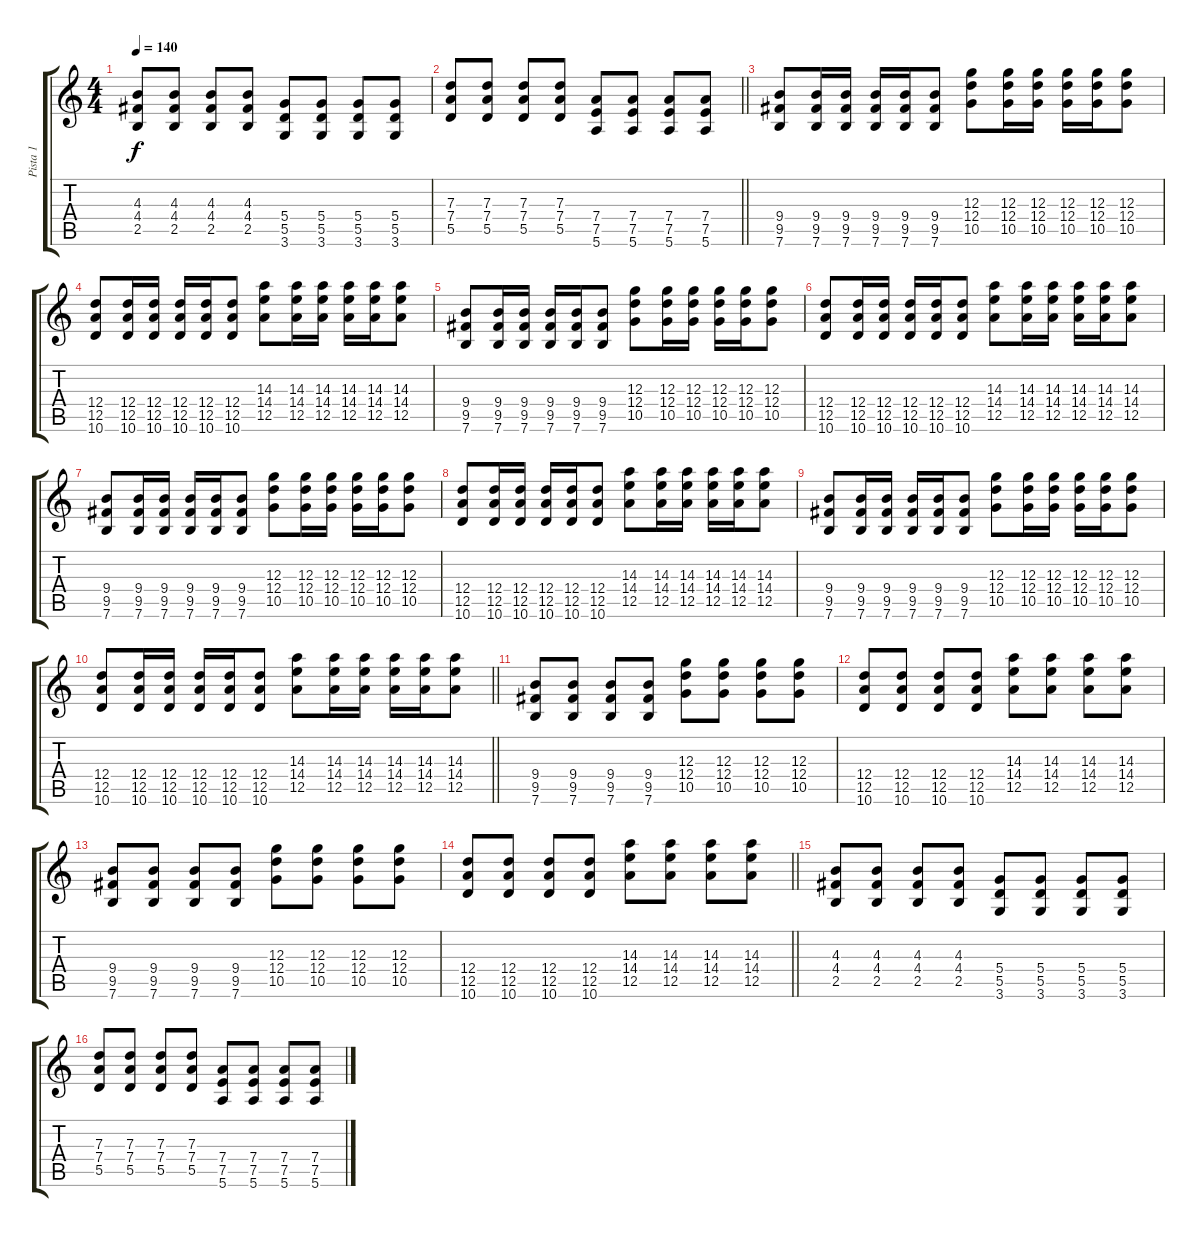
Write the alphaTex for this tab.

\track ("Pista 1" "Pista 1") {instrument overdrivenguitar}
\staff {score tabs}
\tuning (E4 B3 G3 D3 A2 E2) {hide}
\ts (4 4)
\tempo 140
\clef g2
\ks c
(4.3 4.4 2.5).8{dy f} (4.3 4.4 2.5).8 (4.3 4.4 2.5).8 (4.3 4.4 2.5).8 (5.4 5.5 3.6).8 (5.4 5.5 3.6).8 (5.4 5.5 3.6).8 (5.4 5.5 3.6).8 |
\barLineRight lightlight
(7.3 7.4 5.5).8 (7.3 7.4 5.5).8 (7.3 7.4 5.5).8 (7.3 7.4 5.5).8 (7.4 7.5 5.6).8 (7.4 7.5 5.6).8 (7.4 7.5 5.6).8 (7.4 7.5 5.6).8 |
(9.4 9.5 7.6).8{instrument distortionguitar} (9.4 9.5 7.6).16 (9.4 9.5 7.6).16 (9.4 9.5 7.6).16 (9.4 9.5 7.6).16 (9.4 9.5 7.6).8 (12.3 12.4 10.5).8 (12.3 12.4 10.5).16 (12.3 12.4 10.5).16 (12.3 12.4 10.5).16 (12.3 12.4 10.5).16 (12.3 12.4 10.5).8 |
(12.4 12.5 10.6).8 (12.4 12.5 10.6).16 (12.4 12.5 10.6).16 (12.4 12.5 10.6).16 (12.4 12.5 10.6).16 (12.4 12.5 10.6).8 (14.3 14.4 12.5).8 (14.3 14.4 12.5).16 (14.3 14.4 12.5).16 (14.3 14.4 12.5).16 (14.3 14.4 12.5).16 (14.3 14.4 12.5).8 |
(9.4 9.5 7.6).8 (9.4 9.5 7.6).16 (9.4 9.5 7.6).16 (9.4 9.5 7.6).16 (9.4 9.5 7.6).16 (9.4 9.5 7.6).8 (12.3 12.4 10.5).8 (12.3 12.4 10.5).16 (12.3 12.4 10.5).16 (12.3 12.4 10.5).16 (12.3 12.4 10.5).16 (12.3 12.4 10.5).8 |
(12.4 12.5 10.6).8 (12.4 12.5 10.6).16 (12.4 12.5 10.6).16 (12.4 12.5 10.6).16 (12.4 12.5 10.6).16 (12.4 12.5 10.6).8 (14.3 14.4 12.5).8 (14.3 14.4 12.5).16 (14.3 14.4 12.5).16 (14.3 14.4 12.5).16 (14.3 14.4 12.5).16 (14.3 14.4 12.5).8 |
(9.4 9.5 7.6).8 (9.4 9.5 7.6).16 (9.4 9.5 7.6).16 (9.4 9.5 7.6).16 (9.4 9.5 7.6).16 (9.4 9.5 7.6).8 (12.3 12.4 10.5).8 (12.3 12.4 10.5).16 (12.3 12.4 10.5).16 (12.3 12.4 10.5).16 (12.3 12.4 10.5).16 (12.3 12.4 10.5).8 |
(12.4 12.5 10.6).8 (12.4 12.5 10.6).16 (12.4 12.5 10.6).16 (12.4 12.5 10.6).16 (12.4 12.5 10.6).16 (12.4 12.5 10.6).8 (14.3 14.4 12.5).8 (14.3 14.4 12.5).16 (14.3 14.4 12.5).16 (14.3 14.4 12.5).16 (14.3 14.4 12.5).16 (14.3 14.4 12.5).8 |
(9.4 9.5 7.6).8 (9.4 9.5 7.6).16 (9.4 9.5 7.6).16 (9.4 9.5 7.6).16 (9.4 9.5 7.6).16 (9.4 9.5 7.6).8 (12.3 12.4 10.5).8 (12.3 12.4 10.5).16 (12.3 12.4 10.5).16 (12.3 12.4 10.5).16 (12.3 12.4 10.5).16 (12.3 12.4 10.5).8 |
\barLineRight lightlight
(12.4 12.5 10.6).8 (12.4 12.5 10.6).16 (12.4 12.5 10.6).16 (12.4 12.5 10.6).16 (12.4 12.5 10.6).16 (12.4 12.5 10.6).8 (14.3 14.4 12.5).8 (14.3 14.4 12.5).16 (14.3 14.4 12.5).16 (14.3 14.4 12.5).16 (14.3 14.4 12.5).16 (14.3 14.4 12.5).8 |
(9.4 9.5 7.6).8{volume 13} (9.4 9.5 7.6).8 (9.4 9.5 7.6).8 (9.4 9.5 7.6).8 (12.3 12.4 10.5).8 (12.3 12.4 10.5).8 (12.3 12.4 10.5).8 (12.3 12.4 10.5).8 |
(12.4 12.5 10.6).8 (12.4 12.5 10.6).8 (12.4 12.5 10.6).8 (12.4 12.5 10.6).8 (14.3 14.4 12.5).8 (14.3 14.4 12.5).8 (14.3 14.4 12.5).8 (14.3 14.4 12.5).8 |
(9.4 9.5 7.6).8 (9.4 9.5 7.6).8 (9.4 9.5 7.6).8 (9.4 9.5 7.6).8 (12.3 12.4 10.5).8 (12.3 12.4 10.5).8 (12.3 12.4 10.5).8 (12.3 12.4 10.5).8 |
\barLineRight lightlight
(12.4 12.5 10.6).8 (12.4 12.5 10.6).8 (12.4 12.5 10.6).8 (12.4 12.5 10.6).8 (14.3 14.4 12.5).8 (14.3 14.4 12.5).8 (14.3 14.4 12.5).8 (14.3 14.4 12.5).8 |
(4.3 4.4 2.5).8 (4.3 4.4 2.5).8 (4.3 4.4 2.5).8 (4.3 4.4 2.5).8 (5.4 5.5 3.6).8 (5.4 5.5 3.6).8 (5.4 5.5 3.6).8 (5.4 5.5 3.6).8 |
(7.3 7.4 5.5).8 (7.3 7.4 5.5).8 (7.3 7.4 5.5).8 (7.3 7.4 5.5).8 (7.4 7.5 5.6).8 (7.4 7.5 5.6).8 (7.4 7.5 5.6).8 (7.4 7.5 5.6).8
